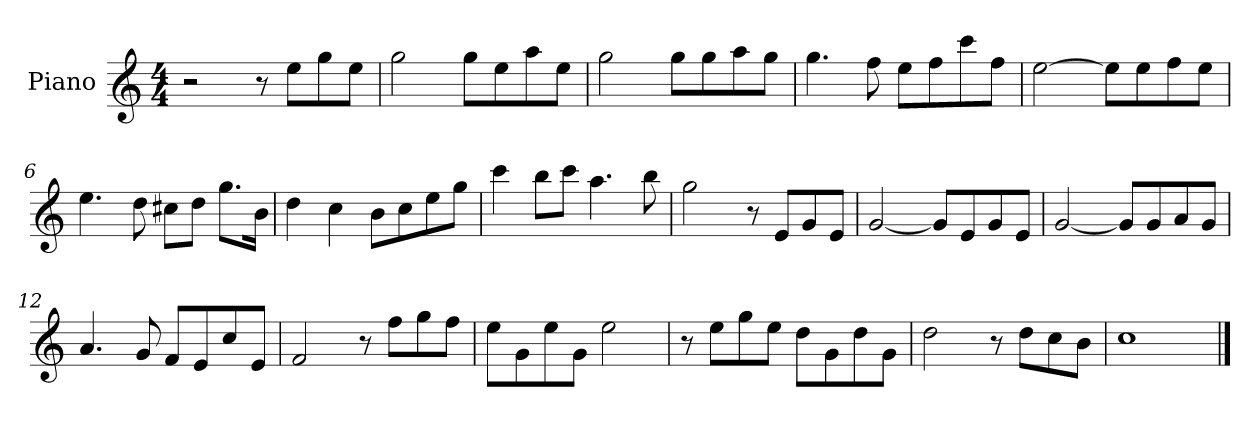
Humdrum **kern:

**kern
*part1
*staff1
*I"Piano
*clefG2
*k[]
*M4/4
=1
2r
8r
8ee\L
8gg\
8ee\J
=2
2gg\
8gg\L
8ee\
8aa\
8ee\J
=3
2gg\
8gg\L
8gg\
8aa\
8gg\J
=4
4.gg\
8ff\
8ee\L
8ff\
8ccc\
8ff\J
=5
[2ee\
8ee\L]
8ee\
8ff\
8ee\J
=6
4.ee\
8dd\
8cc#X\L
8dd\J
8.gg\L
16b\Jk
!!LO:LB:g=z
=7
4dd\
4cc\
8b\L
8cc\
8ee\
8gg\J
=8
4ccc\
8bb\L
8ccc\J
4.aa\
8bb\
=9
2gg\
8r
8e/L
8g/
8e/J
=10
[2g/
8g/L]
8e/
8g/
8e/J
=11
[2g/
8g/L]
8g/
8a/
8g/J
=12
4.a/
8g/
8f/L
8e/
8cc/
8e/J
!!LO:LB:g=z
=13
2f/
8r
8ff\L
8gg\
8ff\J
=14
8ee\L
8g\
8ee\
8g\J
2ee\
=15
8r
8ee\L
8gg\
8ee\J
8dd\L
8g\
8dd\
8g\J
=16
2dd\
8r
8dd\L
8cc\
8b\J
=17
1cc
==
*-
